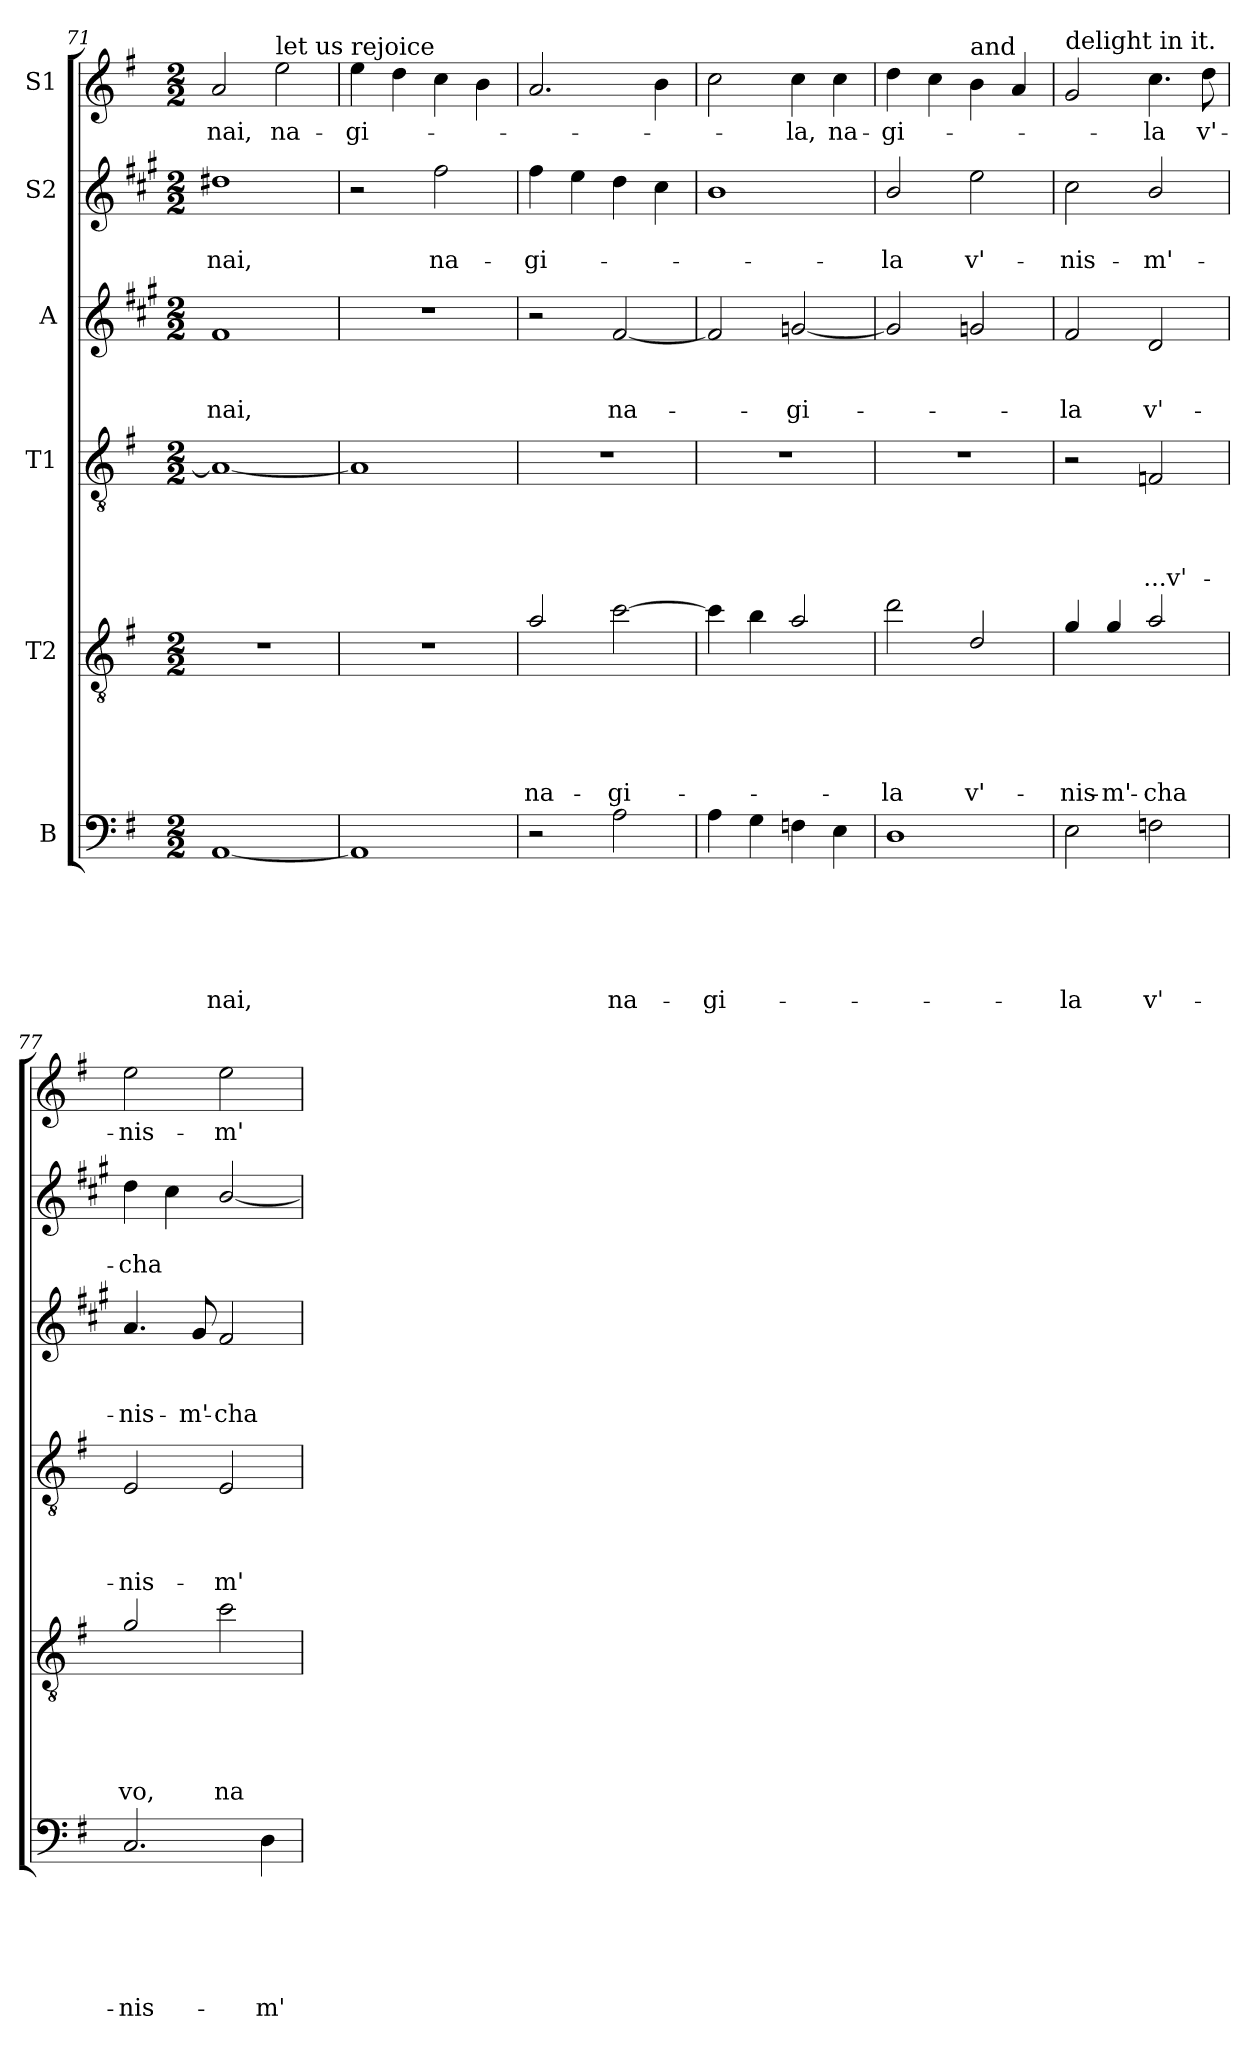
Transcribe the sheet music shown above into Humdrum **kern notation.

**kern	**text	**text	**text	**text	**text	**text	**kern	**text	**text	**text	**text	**text	**kern	**text	**text	**text	**text	**kern	**text	**text	**text	**kern	**text	**text	**kern	**text
*part6	*part6	*part6	*part6	*part6	*part6	*part6	*part5	*part5	*part5	*part5	*part5	*part5	*part4	*part4	*part4	*part4	*part4	*part3	*part3	*part3	*part3	*part2	*part2	*part2	*part1	*part1
*staff6	*staff6	*staff6	*staff6	*staff6	*staff6	*staff6	*staff5	*staff5	*staff5	*staff5	*staff5	*staff5	*staff4	*staff4	*staff4	*staff4	*staff4	*staff3	*staff3	*staff3	*staff3	*staff2	*staff2	*staff2	*staff1	*staff1
*I"B	*	*	*	*	*	*	*I"T2	*	*	*	*	*	*I"T1	*	*	*	*	*I"A	*	*	*	*I"S2	*	*	*I"S1	*
*clefF4	*	*	*	*	*	*	*clefGv2	*	*	*	*	*	*clefGv2	*	*	*	*	*clefG2	*	*	*	*clefG2	*	*	*clefG2	*
*	*	*	*	*	*	*	*ITrd8c14	*	*	*	*	*	*	*	*	*	*	*ITrd1c2	*	*	*	*ITrd1c2	*	*	*	*
*k[f#]	*	*	*	*	*	*	*k[f#]	*	*	*	*	*	*k[f#]	*	*	*	*	*k[f#]	*	*	*	*k[f#]	*	*	*k[f#]	*
*G:	*	*	*	*	*	*	*G:	*	*	*	*	*	*G:	*	*	*	*	*G:	*	*	*	*G:	*	*	*G:	*
*M2/2	*	*	*	*	*	*	*M2/2	*	*	*	*	*	*M2/2	*	*	*	*	*M2/2	*	*	*	*M2/2	*	*	*M2/2	*
=71	=71	=71	=71	=71	=71	=71	=71	=71	=71	=71	=71	=71	=71	=71	=71	=71	=71	=71	=71	=71	=71	=71	=71	=71	=71	=71
!	!	!	!	!	!	!LO:LY:b	!	!	!	!	!	!	!	!	!	!	!	!	!	!	!LO:LY:b	!	!	!LO:LY:b	!	!LO:LY:b
[1AA	.	.	.	.	.	-nai,	1r	.	.	.	.	.	1A_	.	.	.	.	1e	.	.	-nai,	1cc#X	.	-nai,	2a/	-nai,
!	!	!	!	!	!	!	!	!	!	!	!	!	!	!	!	!	!	!	!	!	!	!	!	!	!LO:TX:a:t=let us	!
!	!	!	!	!	!	!	!	!	!	!	!	!	!	!	!	!	!	!	!	!	!	!	!	!	!	!LO:LY:b
.	.	.	.	.	.	.	.	.	.	.	.	.	.	.	.	.	.	.	.	.	.	.	.	.	2ee\	na-
=72	=72	=72	=72	=72	=72	=72	=72	=72	=72	=72	=72	=72	=72	=72	=72	=72	=72	=72	=72	=72	=72	=72	=72	=72	=72	=72
!	!	!	!	!	!	!	!	!	!	!	!	!	!	!	!	!	!	!	!	!	!	!	!	!	!LO:TX:a:t=rejoice	!
!	!	!	!	!	!	!	!	!	!	!	!	!	!	!	!	!	!	!	!	!	!	!	!	!	!	!LO:LY:b
1AA]	.	.	.	.	.	.	1r	.	.	.	.	.	1A]	.	.	.	.	1r	.	.	.	2r	.	.	4ee\	-gi-
.	.	.	.	.	.	.	.	.	.	.	.	.	.	.	.	.	.	.	.	.	.	.	.	.	4dd\	.
!	!	!	!	!	!	!	!	!	!	!	!	!	!	!	!	!	!	!	!	!	!	!	!	!LO:LY:b	!	!
.	.	.	.	.	.	.	.	.	.	.	.	.	.	.	.	.	.	.	.	.	.	2ee\	.	na-	4cc\	.
.	.	.	.	.	.	.	.	.	.	.	.	.	.	.	.	.	.	.	.	.	.	.	.	.	4b\	.
=73	=73	=73	=73	=73	=73	=73	=73	=73	=73	=73	=73	=73	=73	=73	=73	=73	=73	=73	=73	=73	=73	=73	=73	=73	=73	=73
!	!	!	!	!	!	!	!	!	!	!	!	!LO:LY:b	!	!	!	!	!	!	!	!	!	!	!	!LO:LY:b	!	!
2r	.	.	.	.	.	.	2A/	.	.	.	.	na-	1r	.	.	.	.	2r	.	.	.	4ee\	.	-gi-	2.a/	.
.	.	.	.	.	.	.	.	.	.	.	.	.	.	.	.	.	.	.	.	.	.	4dd\	.	.	.	.
!	!	!	!	!	!	!LO:LY:b	!	!	!	!	!	!LO:LY:b	!	!	!	!	!	!	!	!	!LO:LY:b	!	!	!	!	!
2A\	.	.	.	.	.	na-	[2c\	.	.	.	.	-gi-	.	.	.	.	.	[2e/	.	.	na-	4cc\	.	.	.	.
.	.	.	.	.	.	.	.	.	.	.	.	.	.	.	.	.	.	.	.	.	.	4b\	.	.	4b\	.
=74	=74	=74	=74	=74	=74	=74	=74	=74	=74	=74	=74	=74	=74	=74	=74	=74	=74	=74	=74	=74	=74	=74	=74	=74	=74	=74
!	!	!	!	!	!	!LO:LY:b	!	!	!	!	!	!	!	!	!	!	!	!	!	!	!	!	!	!	!	!
4A\	.	.	.	.	.	-gi-	4c\]	.	.	.	.	.	1r	.	.	.	.	2e/]	.	.	.	1a	.	.	2cc\	.
4G\	.	.	.	.	.	.	4B\	.	.	.	.	.	.	.	.	.	.	.	.	.	.	.	.	.	.	.
!	!	!	!	!	!	!	!	!	!	!	!	!	!	!	!	!	!	!	!	!	!LO:LY:b	!	!	!	!	!LO:LY:b
4Fn\	.	.	.	.	.	.	2A/	.	.	.	.	.	.	.	.	.	.	[2fn/	.	.	-gi-	.	.	.	4cc\	-la,
!	!	!	!	!	!	!	!	!	!	!	!	!	!	!	!	!	!	!	!	!	!	!	!	!	!	!LO:LY:b
4E\	.	.	.	.	.	.	.	.	.	.	.	.	.	.	.	.	.	.	.	.	.	.	.	.	4cc\	na-
!!LO:PB:g=z
=75	=75	=75	=75	=75	=75	=75	=75	=75	=75	=75	=75	=75	=75	=75	=75	=75	=75	=75	=75	=75	=75	=75	=75	=75	=75	=75
!	!	!	!	!	!	!	!	!	!	!	!	!LO:LY:b	!	!	!	!	!	!	!	!	!	!	!	!LO:LY:b	!	!LO:LY:b
1D	.	.	.	.	.	.	2d\	.	.	.	.	-la	1r	.	.	.	.	2f/]	.	.	.	2a/	.	-la	4dd\	-gi-
.	.	.	.	.	.	.	.	.	.	.	.	.	.	.	.	.	.	.	.	.	.	.	.	.	4cc\	.
!	!	!	!	!	!	!	!	!	!	!	!	!	!	!	!	!	!	!	!	!	!	!	!	!	!LO:TX:a:t=and	!
!	!	!	!	!	!	!	!	!	!	!	!	!LO:LY:b	!	!	!	!	!	!	!	!	!	!	!	!LO:LY:b	!	!
.	.	.	.	.	.	.	2D/	.	.	.	.	v'-	.	.	.	.	.	2f/	.	.	.	2dd\	.	v'-	4b\	.
.	.	.	.	.	.	.	.	.	.	.	.	.	.	.	.	.	.	.	.	.	.	.	.	.	4a/	.
=76	=76	=76	=76	=76	=76	=76	=76	=76	=76	=76	=76	=76	=76	=76	=76	=76	=76	=76	=76	=76	=76	=76	=76	=76	=76	=76
!	!	!	!	!	!	!	!	!	!	!	!	!	!	!	!	!	!	!	!	!	!	!	!	!	!LO:TX:a:t=delight in it.	!
!	!	!	!	!	!	!LO:LY:b	!	!	!	!	!	!LO:LY:b	!	!	!	!	!	!	!	!	!LO:LY:b	!	!	!LO:LY:b	!	!
2E\	.	.	.	.	.	-la	4G/	.	.	.	.	-nis-	2r	.	.	.	.	2e/	.	.	-la	2b\	.	-nis-	2g/	.
!	!	!	!	!	!	!	!	!	!	!	!	!LO:LY:b	!	!	!	!	!	!	!	!	!	!	!	!	!	!
.	.	.	.	.	.	.	4G/	.	.	.	.	-m'-	.	.	.	.	.	.	.	.	.	.	.	.	.	.
!	!	!	!	!	!	!LO:LY:b	!	!	!	!	!	!LO:LY:b	!	!	!	!	!LO:LY:b	!	!	!	!LO:LY:b	!	!	!LO:LY:b	!	!LO:LY:b
2Fn\	.	.	.	.	.	v'-	2A/	.	.	.	.	-cha	2Fn/	.	.	.	...v'-	2c/	.	.	v'-	2a/	.	-m'-	4.cc\	-la
!	!	!	!	!	!	!	!	!	!	!	!	!	!	!	!	!	!	!	!	!	!	!	!	!	!	!LO:LY:b
.	.	.	.	.	.	.	.	.	.	.	.	.	.	.	.	.	.	.	.	.	.	.	.	.	8dd\	v'-
=77	=77	=77	=77	=77	=77	=77	=77	=77	=77	=77	=77	=77	=77	=77	=77	=77	=77	=77	=77	=77	=77	=77	=77	=77	=77	=77
!	!	!	!	!	!	!LO:LY:b	!	!	!	!	!	!LO:LY:b	!	!	!	!	!LO:LY:b	!	!	!	!LO:LY:b	!	!	!LO:LY:b	!	!LO:LY:b
2.C/	.	.	.	.	.	-nis-	2G/	.	.	.	.	vo,	2E/	.	.	.	-nis-	4.g/	.	.	-nis-	4cc\	.	-cha	2ee\	-nis-
.	.	.	.	.	.	.	.	.	.	.	.	.	.	.	.	.	.	.	.	.	.	4b\	.	.	.	.
!	!	!	!	!	!	!	!	!	!	!	!	!	!	!	!	!	!	!	!	!	!LO:LY:b	!	!	!	!	!
.	.	.	.	.	.	.	.	.	.	.	.	.	.	.	.	.	.	8f#/	.	.	-m'-	.	.	.	.	.
!	!	!	!	!	!	!	!	!	!	!	!	!LO:LY:b	!	!	!	!	!LO:LY:b	!	!	!	!LO:LY:b	!	!	!	!	!LO:LY:b
.	.	.	.	.	.	.	2c\	.	.	.	.	na-	2E/	.	.	.	-m'-	2e/	.	.	-cha	[2a/	.	.	2ee\	-m'-
!	!	!	!	!	!	!LO:LY:b	!	!	!	!	!	!	!	!	!	!	!	!	!	!	!	!	!	!	!	!
4D\	.	.	.	.	.	-m'-	.	.	.	.	.	.	.	.	.	.	.	.	.	.	.	.	.	.	.	.
=	=	=	=	=	=	=	=	=	=	=	=	=	=	=	=	=	=	=	=	=	=	=	=	=	=	=
*-	*-	*-	*-	*-	*-	*-	*-	*-	*-	*-	*-	*-	*-	*-	*-	*-	*-	*-	*-	*-	*-	*-	*-	*-	*-	*-
